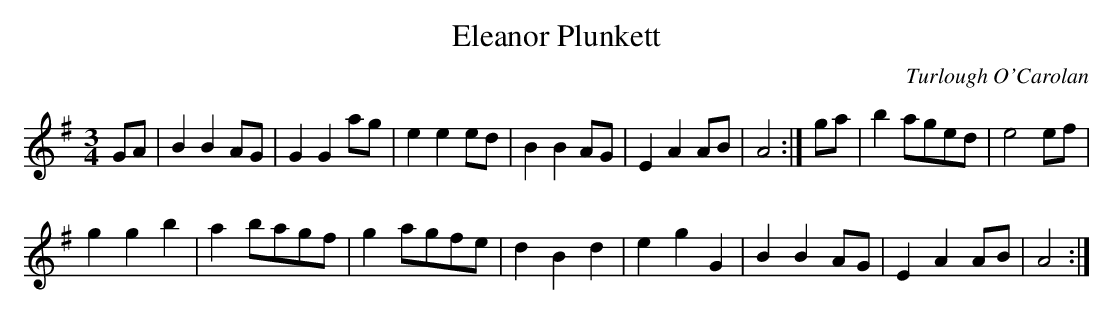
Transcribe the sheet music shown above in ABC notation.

X:1
T:Eleanor Plunkett
C:Turlough O'Carolan
M:3/4
L:1/4
K:G
G/A/|B B A/G/|G G a/g/|e e e/d/|B B A/G/|\
E A A/B/|A2:|g/a/|b a/g/e/d/|e2 e/f/|
g g b|a b/a/g/f/|g a/g/f/e/|d B d|\
e g G|B B A/G/|E A A/B/|A2:|
